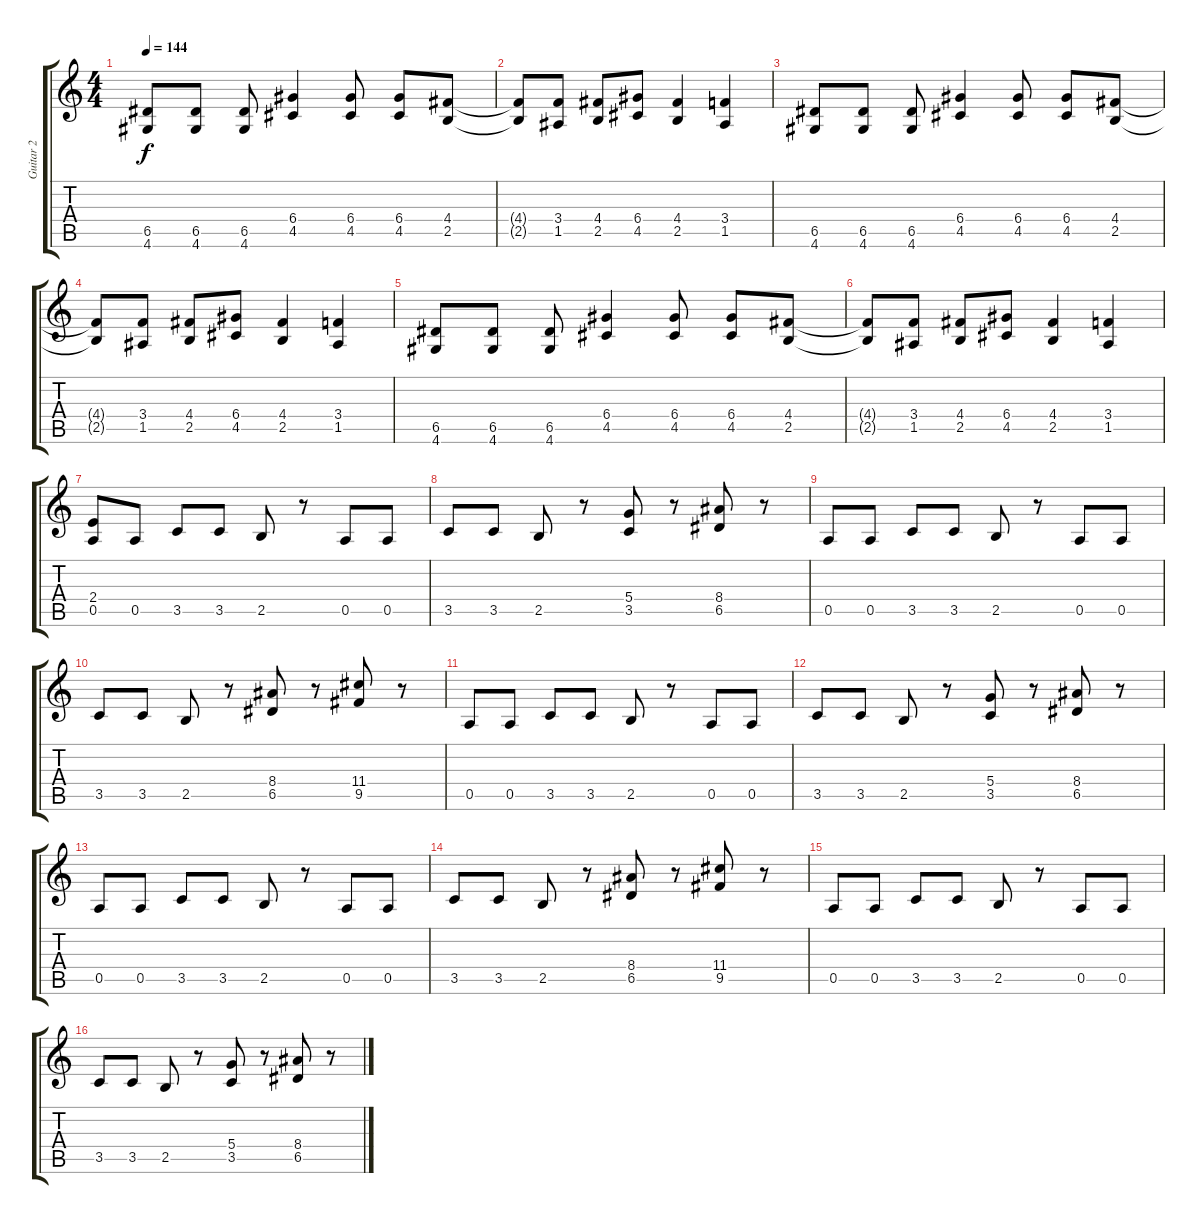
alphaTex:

\track ("Guitar 2" "Guitar 2") {instrument distortionguitar}
\staff {score tabs}
\tuning (E4 B3 G3 D3 A2 E2) {hide}
\ts (4 4)
\tempo 144
\clef g2
\ks c
(6.5 4.6).8{dy f} (6.5 4.6).8 (6.5 4.6).8 (6.4 4.5).4 (6.4 4.5).8 (6.4 4.5).8 (4.4 2.5).8 |
(4.4{t} 2.5{t}).8 (3.4 1.5).8 (4.4 2.5).8 (6.4 4.5).8 (4.4 2.5).4 (3.4 1.5).4 |
(6.5 4.6).8 (6.5 4.6).8 (6.5 4.6).8 (6.4 4.5).4 (6.4 4.5).8 (6.4 4.5).8 (4.4 2.5).8 |
(4.4{t} 2.5{t}).8 (3.4 1.5).8 (4.4 2.5).8 (6.4 4.5).8 (4.4 2.5).4 (3.4 1.5).4 |
(6.5 4.6).8 (6.5 4.6).8 (6.5 4.6).8 (6.4 4.5).4 (6.4 4.5).8 (6.4 4.5).8 (4.4 2.5).8 |
(4.4{t} 2.5{t}).8 (3.4 1.5).8 (4.4 2.5).8 (6.4 4.5).8 (4.4 2.5).4 (3.4 1.5).4 |
(2.4 0.5).8 0.5.8 3.5.8 3.5.8 2.5.8 r.8 0.5.8 0.5.8 |
3.5.8 3.5.8 2.5.8 r.8 (5.4 3.5).8 r.8 (8.4 6.5).8 r.8 |
0.5.8 0.5.8 3.5.8 3.5.8 2.5.8 r.8 0.5.8 0.5.8 |
3.5.8 3.5.8 2.5.8 r.8 (8.4 6.5).8 r.8 (11.4 9.5).8 r.8 |
0.5.8 0.5.8 3.5.8 3.5.8 2.5.8 r.8 0.5.8 0.5.8 |
3.5.8 3.5.8 2.5.8 r.8 (5.4 3.5).8 r.8 (8.4 6.5).8 r.8 |
0.5.8 0.5.8 3.5.8 3.5.8 2.5.8 r.8 0.5.8 0.5.8 |
3.5.8 3.5.8 2.5.8 r.8 (8.4 6.5).8 r.8 (11.4 9.5).8 r.8 |
0.5.8 0.5.8 3.5.8 3.5.8 2.5.8 r.8 0.5.8 0.5.8 |
3.5.8 3.5.8 2.5.8 r.8 (5.4 3.5).8 r.8 (8.4 6.5).8 r.8
